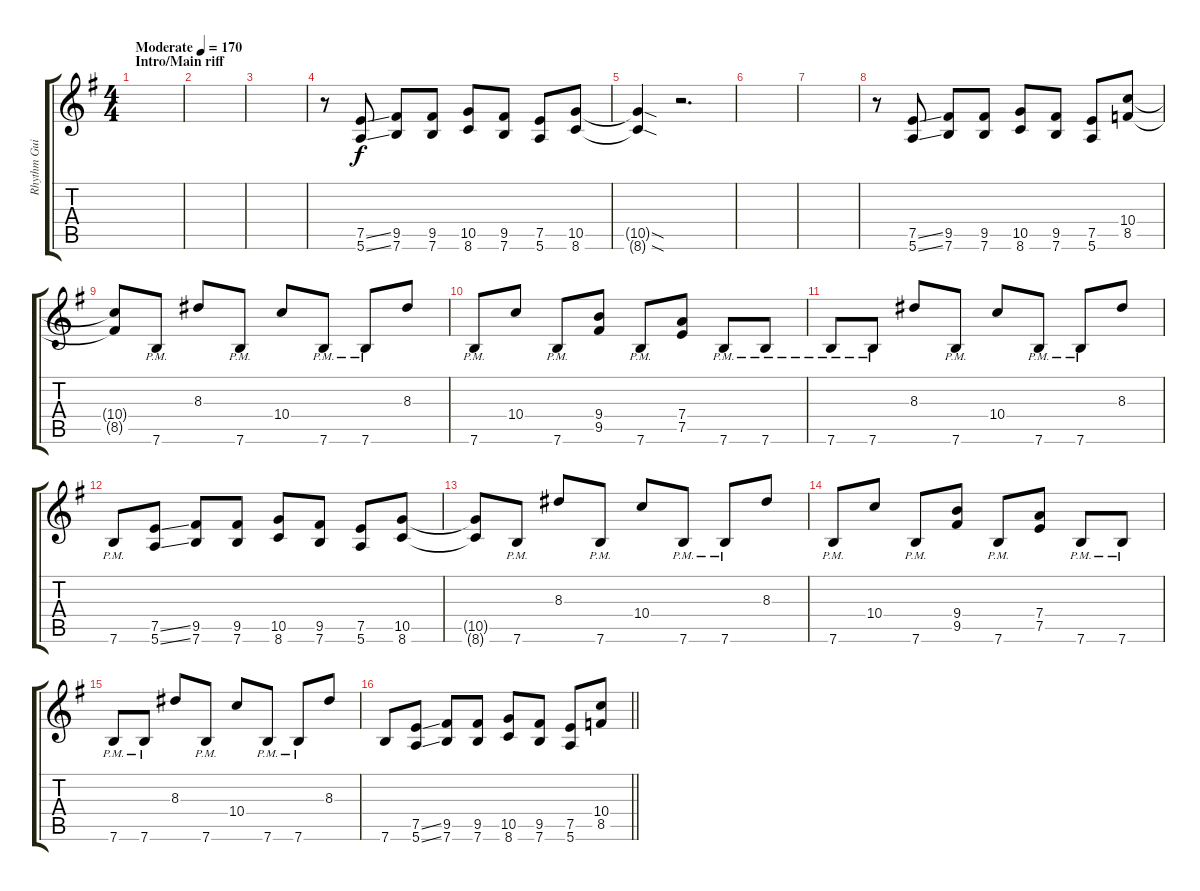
\track ("Rhythm Guitar" "Rhythm Gui") {instrument distortionguitar}
\staff {score tabs}
\tuning (E4 B3 G3 D3 A2 E2) {hide}
\ts (4 4)
\section ("" "Intro/Main riff")
\tempo (170 "Moderate")
\clef g2
\ks g
|
|
|
r.8 (7.5{ss} 5.6{ss}).8 (9.5 7.6).8 (9.5 7.6).8 (10.5 8.6).8 (9.5 7.6).8 (7.5 5.6).8 (10.5 8.6).8 |
(10.5{sod t} 8.6{sod t}).4 r.2{d} |
|
|
r.8 (7.5{ss} 5.6{ss}).8 (9.5 7.6).8 (9.5 7.6).8 (10.5 8.6).8 (9.5 7.6).8 (7.5 5.6).8 (10.4 8.5).8 |
(10.4{t} 8.5{t}).8 7.6{pm}.8 8.3.8 7.6{pm}.8 10.4.8 7.6{pm}.8 7.6{pm}.8 8.3.8 |
7.6{pm}.8 10.4.8 7.6{pm}.8 (9.4 9.5).8 7.6{pm}.8 (7.4 7.5).8 7.6{pm}.8 7.6{pm}.8 |
7.6{pm}.8 7.6{pm}.8 8.3.8 7.6{pm}.8 10.4.8 7.6{pm}.8 7.6{pm}.8 8.3.8 |
7.6{pm}.8 (7.5{ss} 5.6{ss}).8 (9.5 7.6).8 (9.5 7.6).8 (10.5 8.6).8 (9.5 7.6).8 (7.5 5.6).8 (10.5 8.6).8 |
(10.5{t} 8.6{t}).8 7.6{pm}.8 8.3.8 7.6{pm}.8 10.4.8 7.6{pm}.8 7.6{pm}.8 8.3.8 |
7.6{pm}.8 10.4.8 7.6{pm}.8 (9.4 9.5).8 7.6{pm}.8 (7.4 7.5).8 7.6{pm}.8 7.6{pm}.8 |
7.6{pm}.8 7.6{pm}.8 8.3.8 7.6{pm}.8 10.4.8 7.6{pm}.8 7.6{pm}.8 8.3.8 |
\barLineRight lightlight
7.6.8 (7.5{ss} 5.6{ss}).8 (9.5 7.6).8 (9.5 7.6).8 (10.5 8.6).8 (9.5 7.6).8 (7.5 5.6).8 (10.4 8.5).8
